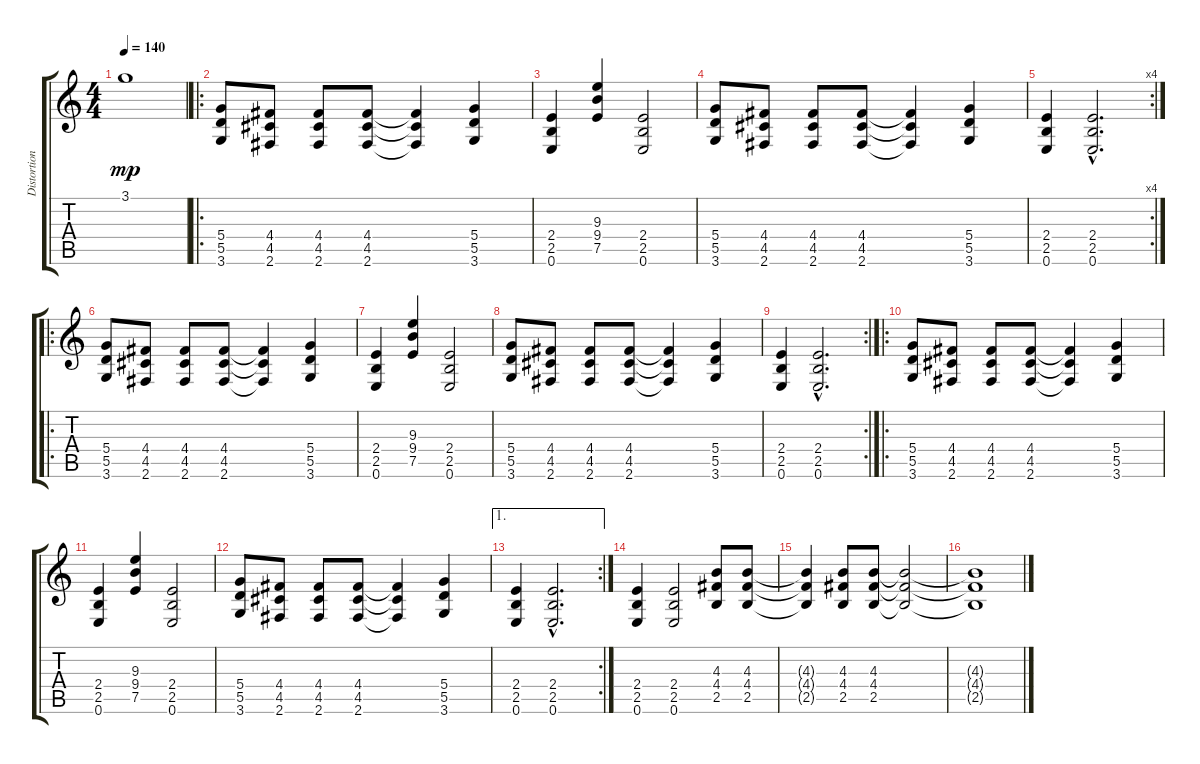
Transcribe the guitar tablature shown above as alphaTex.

\track ("Distortion Guitar 1" "Distortion") {instrument distortionguitar}
\staff {score tabs}
\tuning (E4 B3 G3 D3 A2 E2) {hide}
\ts (4 4)
\tempo 140
\clef g2
\ks c
3.1{t}.1{dy mp} |
\ro
(5.4 5.5 3.6).8 (4.4 4.5 2.6).8 (4.4 4.5 2.6).8 (4.4 4.5 2.6).8 (4.4{t} 4.5{t} 2.6{t}).4 (5.4 5.5 3.6).4 |
(2.4 2.5 0.6).4 (9.3 9.4 7.5).4 (2.4 2.5 0.6).2 |
(5.4 5.5 3.6).8 (4.4 4.5 2.6).8 (4.4 4.5 2.6).8 (4.4 4.5 2.6).8 (4.4{t} 4.5{t} 2.6{t}).4 (5.4 5.5 3.6).4 |
\rc 4
(2.4 2.5 0.6).4 (2.4{hac} 2.5{hac} 0.6{hac}).2{d} |
\ro
(5.4 5.5 3.6).8 (4.4 4.5 2.6).8 (4.4 4.5 2.6).8 (4.4 4.5 2.6).8 (4.4{t} 4.5{t} 2.6{t}).4 (5.4 5.5 3.6).4 |
(2.4 2.5 0.6).4 (9.3 9.4 7.5).4 (2.4 2.5 0.6).2 |
(5.4 5.5 3.6).8 (4.4 4.5 2.6).8 (4.4 4.5 2.6).8 (4.4 4.5 2.6).8 (4.4{t} 4.5{t} 2.6{t}).4 (5.4 5.5 3.6).4 |
\rc 2
(2.4 2.5 0.6).4 (2.4{hac} 2.5{hac} 0.6{hac}).2{d} |
\ro
(5.4 5.5 3.6).8 (4.4 4.5 2.6).8 (4.4 4.5 2.6).8 (4.4 4.5 2.6).8 (4.4{t} 4.5{t} 2.6{t}).4 (5.4 5.5 3.6).4 |
(2.4 2.5 0.6).4 (9.3 9.4 7.5).4 (2.4 2.5 0.6).2 |
(5.4 5.5 3.6).8 (4.4 4.5 2.6).8 (4.4 4.5 2.6).8 (4.4 4.5 2.6).8 (4.4{t} 4.5{t} 2.6{t}).4 (5.4 5.5 3.6).4 |
\ae 1
\rc 2
(2.4 2.5 0.6).4 (2.4{hac} 2.5{hac} 0.6{hac}).2{d} |
(2.4 2.5 0.6).4 (2.4 2.5 0.6).2 (4.3 4.4 2.5).8 (4.3 4.4 2.5).8 |
(4.3{t} 4.4{t} 2.5{t}).4 (4.3 4.4 2.5).8 (4.3 4.4 2.5).8 (4.3{t} 4.4{t} 2.5{t}).2 |
(4.3{t} 4.4{t} 2.5{t}).1
